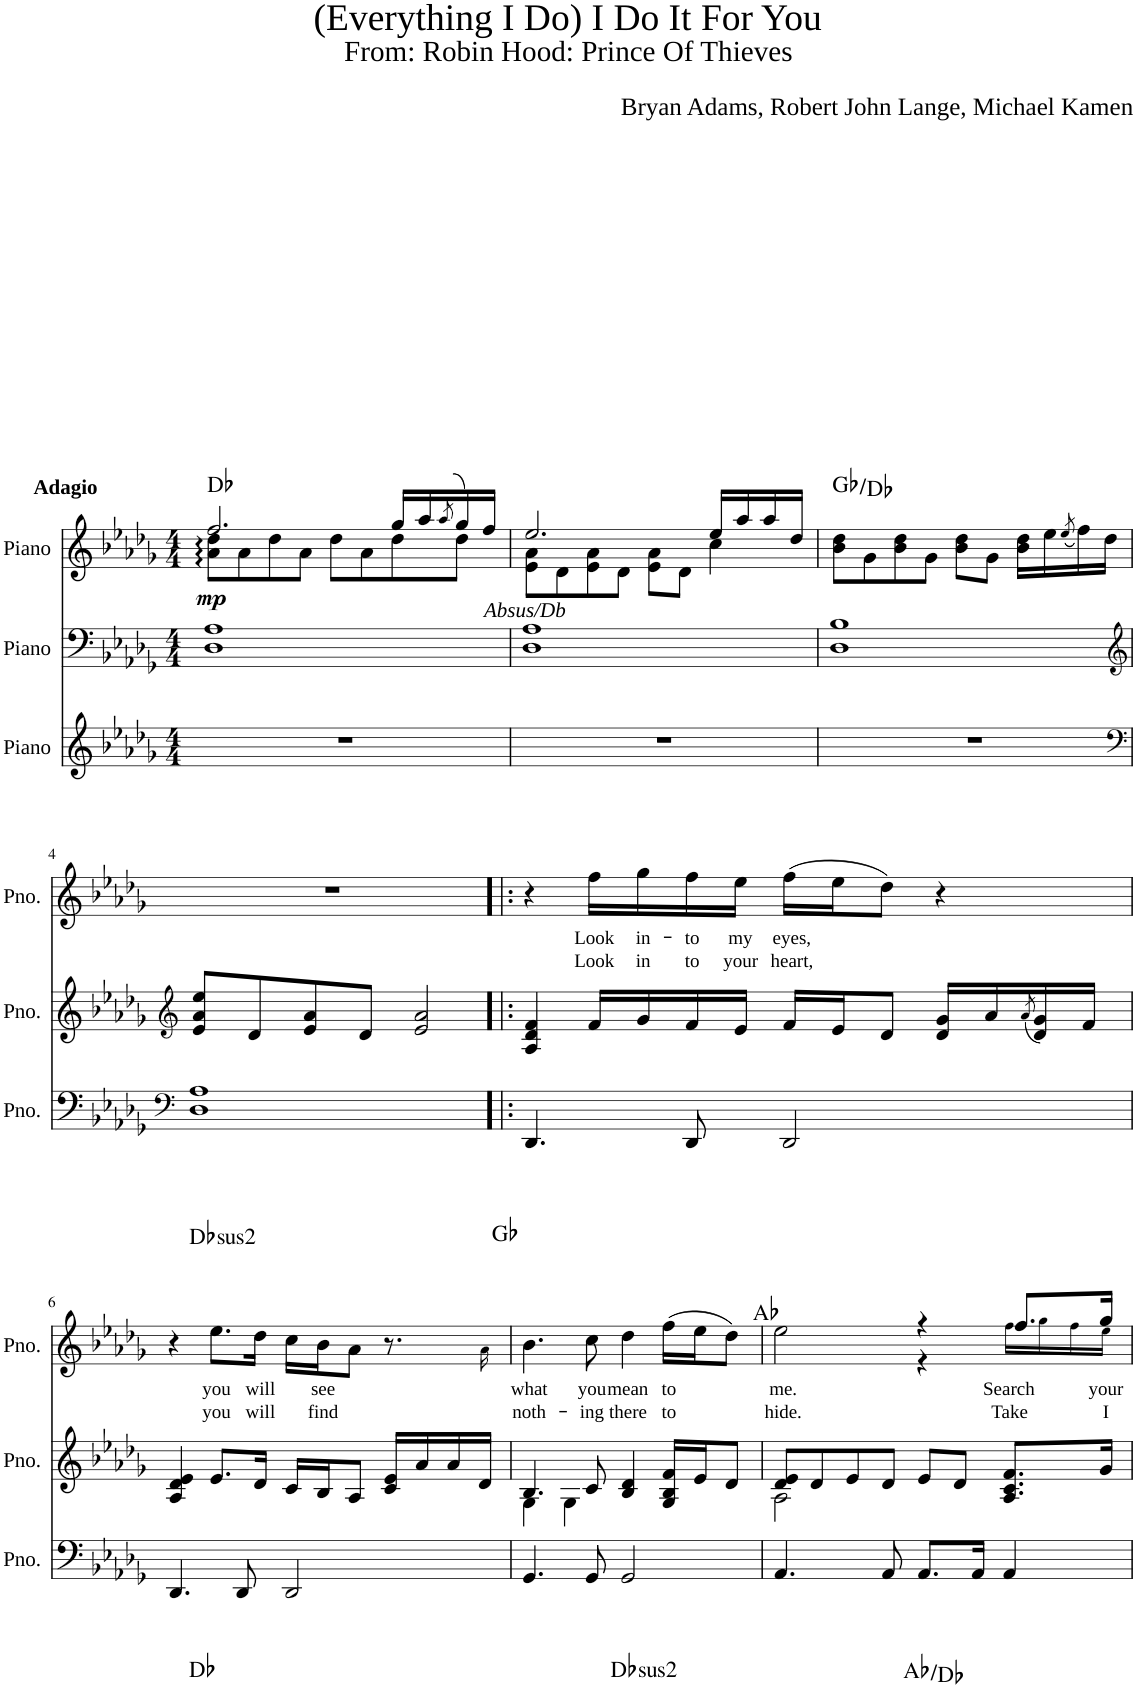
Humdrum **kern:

**kern	**kern	**kern	**text	**text	**dynam	**harte
*part3	*part2	*part1	*part1	*part1	*part1	*part1
*staff3	*staff2	*staff1	*staff1	*staff1	*staff1	*
*I"Piano	*I"Piano	*I"Piano	*	*	*	*
*I'Pno.	*I'Pno.	*I'Pno.	*	*	*	*
*clefG2	*clefF4	*clefG2	*	*	*	*
*k[b-e-a-d-g-]	*k[b-e-a-d-g-]	*k[b-e-a-d-g-]	*	*	*	*
*M4/4	*M4/4	*M4/4	*	*	*	*
=1	=1	=1	=1	=1	=1	=1
*	*	*^	*	*	*	*
!	!	!LO:TX:a:B:t=Adagio	!	!	!	!	!
!	!	!	!	!	!	!LO:DY:b	!
1r	1D- 1A-	2.ff/	8a-\ 8dd-\L	.	.	mp	Db:maj
.	.	.	8a-\	.	.	.	.
.	.	.	8dd-\	.	.	.	.
.	.	.	8a-\J	.	.	.	.
.	.	.	8dd-\L	.	.	.	.
.	.	.	8a-\	.	.	.	.
.	.	16gg-/LL	8dd-\	.	.	.	.
.	.	16aa-/	.	.	.	.	.
.	.	(8qaa-/	.	.	.	.	.
.	.	16gg-/)	8dd-\J	.	.	.	.
!	!	!LO:TX:b:i:t=Absus/Db	!	!	!	!	!
.	.	16ff/JJ	.	.	.	.	.
=2	=2	=2	=2	=2	=2	=2	=2
1r	1D- 1A-	2.ee-/	8e-\ 8a-\L	.	.	.	.
.	.	.	8d-\	.	.	.	.
.	.	.	8e-\ 8a-\	.	.	.	.
.	.	.	8d-\J	.	.	.	.
.	.	.	8e-\ 8a-\L	.	.	.	.
.	.	.	8d-\J	.	.	.	.
.	.	16ee-/LL	4cc\	.	.	.	.
.	.	16aa-/	.	.	.	.	.
.	.	16aa-/	.	.	.	.	.
.	.	16dd-/JJ	.	.	.	.	.
*	*	*v	*v	*	*	*	*
=3	=3	=3	=3	=3	=3	=3
1r	1D- 1B-	8b-\ 8dd-\L	.	.	.	Gb:maj/5
.	.	8g-\	.	.	.	.
.	.	8b-\ 8dd-\	.	.	.	.
.	.	8g-\J	.	.	.	.
.	.	8b-\ 8dd-\L	.	.	.	.
.	.	8g-\J	.	.	.	.
.	.	16b-\ 16dd-\LL	.	.	.	.
.	.	16ee-\	.	.	.	.
.	.	(8qee-/	.	.	.	.
.	.	16ff\)	.	.	.	.
.	.	16dd-\JJ	.	.	.	.
!!LO:LB:g=z
=4	=4	=4	=4	=4	=4	=4
*clefF4	*clefG2	*	*	*	*	*
*k[b-e-a-d-g-]	*	*	*	*	*	*
1D- 1A-	8e-/ 8a-/ 8ee-/L	1r	.	.	.	.
.	8d-/	.	.	.	.	.
.	8e-/ 8a-/	.	.	.	.	.
.	8d-/J	.	.	.	.	.
.	2e-/ 2a-/	.	.	.	.	.
=5!|:	=5!|:	=5!|:	=5!|:	=5!|:	=5!|:	=5!|:
4.DD-/	4A-/ 4d-/ 4f/	4r	.	.	.	.
!	!	!	!LO:LY:b	!LO:LY:b	!	!
.	16f/LL	16ff\LL	Look	Look	.	.
!	!	!	!LO:LY:b	!LO:LY:b	!	!
.	16g-/	16gg-\	in-	in	.	.
!	!	!	!LO:LY:b	!LO:LY:b	!	!
8DD-/	16f/	16ff\	-to	to	.	.
!	!	!	!LO:LY:b	!LO:LY:b	!	!
.	16e-/JJ	16ee-\JJ	my	your	.	.
!	!	!	!LO:LY:b	!LO:LY:b	!	!
2DD-/	16f/LL	(16ff\LL	eyes,	heart,	.	.
.	16e-/J	16ee-\J	.	.	.	.
.	8d-/J	8dd-\J)	.	.	.	.
.	16d-/ 16g-/LL	4r	.	.	.	.
.	16a-/	.	.	.	.	.
.	(8qa-/	.	.	.	.	.
.	16d-/ 16g-/)	.	.	.	.	.
.	16f/JJ	.	.	.	.	.
!!LO:LB:g=z
=6	=6	=6	=6	=6	=6	=6
4.DD-/	4A-/ 4d-/ 4e-/	4r	.	.	.	.
!	!	!	!LO:LY:b	!LO:LY:b	!	!
.	8.e-/L	8.ee-\L	you	you	.	.
8DD-/	.	.	.	.	.	.
!	!	!	!LO:LY:b	!LO:LY:b	!	!
.	16d-/Jk	16dd-\Jk	will	will	.	.
2DD-/	16c/LL	16cc\LL	.	.	.	.
!	!	!	!LO:LY:b	!LO:LY:b	!	!
.	16B-/J	16b-\J	see	find	.	.
.	8A-/J	8a-\J	.	.	.	.
.	16c/ 16e-/LL	8.r	.	.	.	.
.	16a-/	.	.	.	.	.
.	16a-/	.	.	.	.	.
.	16d-/JJ	16a-!\	.	.	.	.
=7	=7	=7	=7	=7	=7	=7
*	*^	*	*	*	*	*
!	!	!	!	!LO:LY:b	!LO:LY:b	!	!
4.GG-/	4.B-/	4G-\	4.b-\	what	noth-	.	.
.	.	4G-\	.	.	.	.	.
!	!	!	!	!LO:LY:b	!LO:LY:b	!	!
8GG-/	8c/	.	8cc\	you	-ing	.	.
!	!	!	!	!LO:LY:b	!LO:LY:b	!	!
2GG-/	4B-/ 4d-/	2ryy	4dd-\	mean	there	.	.
!	!	!	!	!LO:LY:b	!LO:LY:b	!	!
.	16G-/ 16B-/ 16f/LL	.	(16ff\LL	to	to	.	.
.	16e-/J	.	16ee-\J	.	.	.	.
.	8d-/J	.	8dd-\J)	.	.	.	.
=8	=8	=8	=8	=8	=8	=8	=8
!	!	!	!	!LO:LY:b	!LO:LY:b	!	!
*	*	*	*^	*	*	*	*
4.AA-/	8d-/ 8e-/L	2A-\	2ee-\	2ryy	me.	hide.	.	.
.	8d-/	.	.	.	.	.	.	.
.	8e-/	.	.	.	.	.	.	.
8AA-/	8d-/J	.	.	.	.	.	.	.
8.AA-/L	8e-/L	2ryy	4r	4r	.	.	.	.
.	8d-/J	.	.	.	.	.	.	.
16AA-/Jk	.	.	.	.	.	.	.	.
!	!	!	!	!	!LO:LY:b	!LO:LY:b	!	!
4AA-/	8.A-/ 8.c/ 8.f/L	.	8.ff/L	16ff!\LL	Search	Take	.	.
.	.	.	.	16gg-!\	.	.	.	.
.	.	.	.	16ff!\	.	.	.	.
!	!	!	!	!	!LO:LY:b	!LO:LY:b	!	!
.	16g-/Jk	.	16gg-/Jk	16ee-!\JJ	your	I	.	.
*	*v	*v	*	*	*	*	*	*
*	*	*v	*v	*	*	*	*
=	=	=	=	=	=	=
*-	*-	*-	*-	*-	*-	*-
